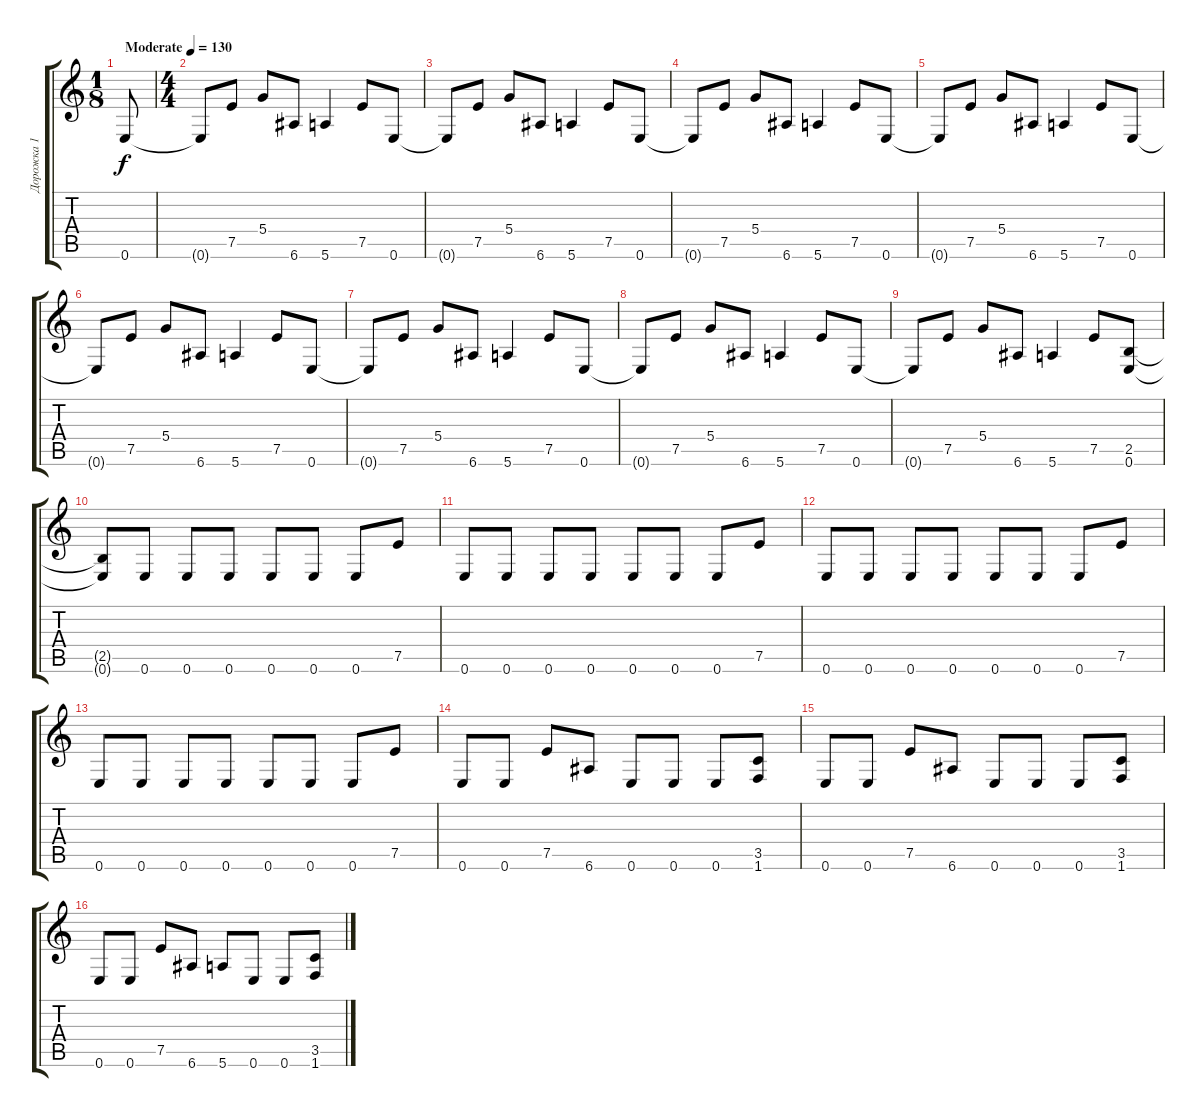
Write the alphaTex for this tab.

\track ("Дорожка 1" "Дорожка 1") {instrument distortionguitar}
\staff {score tabs}
\tuning (E4 B3 G3 D3 A2 E2) {hide}
\ts (1 8)
\tempo (130 "Moderate")
\clef g2
\ks c
0.6.8{dy f instrument distortionguitar} |
\ts (4 4)
0.6{t}.8 7.5.8 5.4.8 6.6.8 5.6.4 7.5.8 0.6.8 |
0.6{t}.8 7.5.8 5.4.8 6.6.8 5.6.4 7.5.8 0.6.8 |
0.6{t}.8 7.5.8 5.4.8 6.6.8 5.6.4 7.5.8 0.6.8 |
0.6{t}.8 7.5.8 5.4.8 6.6.8 5.6.4 7.5.8 0.6.8 |
0.6{t}.8 7.5.8 5.4.8 6.6.8 5.6.4 7.5.8 0.6.8 |
0.6{t}.8 7.5.8 5.4.8 6.6.8 5.6.4 7.5.8 0.6.8 |
0.6{t}.8 7.5.8 5.4.8 6.6.8 5.6.4 7.5.8 0.6.8 |
0.6{t}.8 7.5.8 5.4.8 6.6.8 5.6.4 7.5.8 (2.5 0.6).8 |
(2.5{t} 0.6{t}).8 0.6.8 0.6.8 0.6.8 0.6.8 0.6.8 0.6.8 7.5.8 |
0.6.8 0.6.8 0.6.8 0.6.8 0.6.8 0.6.8 0.6.8 7.5.8 |
0.6.8 0.6.8 0.6.8 0.6.8 0.6.8 0.6.8 0.6.8 7.5.8 |
0.6.8 0.6.8 0.6.8 0.6.8 0.6.8 0.6.8 0.6.8 7.5.8 |
0.6.8 0.6.8 7.5.8 6.6.8 0.6.8 0.6.8 0.6.8 (3.5 1.6).8 |
0.6.8 0.6.8 7.5.8 6.6.8 0.6.8 0.6.8 0.6.8 (3.5 1.6).8 |
0.6.8 0.6.8 7.5.8 6.6.8 5.6.8 0.6.8 0.6.8 (3.5 1.6).8
